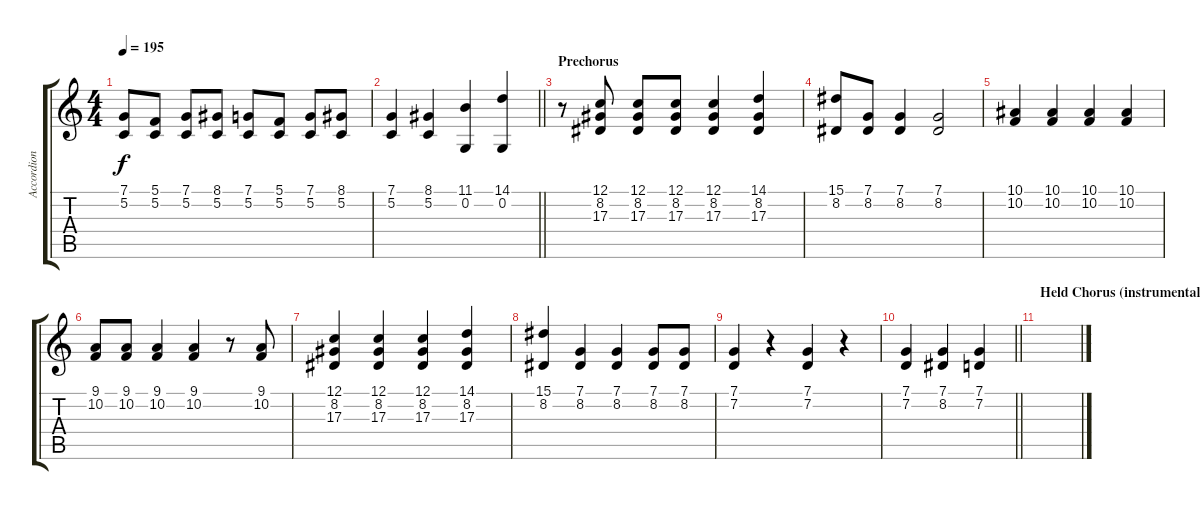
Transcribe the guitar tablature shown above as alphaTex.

\track ("Accordion" "Accordion") {instrument accordion}
\staff {score tabs}
\tuning (C4 G3 Eb3 Bb2 F2 C2) {hide}
\ts (4 4)
\tempo 195
\clef g2
\ks c
(7.1 5.2).8{dy f} (5.1 5.2).8 (7.1 5.2).8 (8.1 5.2).8 (7.1 5.2).8 (5.1 5.2).8 (7.1 5.2).8 (8.1 5.2).8 |
\barLineRight lightlight
(7.1 5.2).4 (8.1 5.2).4 (11.1 0.2).4 (14.1 0.2).4 |
\section ("" "Prechorus")
r.8 (12.1 8.2 17.3).8 (12.1 8.2 17.3).8 (12.1 8.2 17.3).8 (12.1 8.2 17.3).4 (14.1 8.2 17.3).4 |
(15.1 8.2).8 (7.1 8.2).8 (7.1 8.2).4 (7.1 8.2).2 |
(10.1 10.2).4 (10.1 10.2).4 (10.1 10.2).4 (10.1 10.2).4 |
(9.1 10.2).8 (9.1 10.2).8 (9.1 10.2).4 (9.1 10.2).4 r.8 (9.1 10.2).8 |
(12.1 8.2 17.3).4 (12.1 8.2 17.3).4 (12.1 8.2 17.3).4 (14.1 8.2 17.3).4 |
(15.1 8.2).4 (7.1 8.2).4 (7.1 8.2).4 (7.1 8.2).8 (7.1 8.2).8 |
(7.1 7.2).4 r.4 (7.1 7.2).4 r.4 |
\barLineRight lightlight
(7.1 7.2).4 (7.1 8.2).4 (7.1 7.2).4 |
\section ("" "Held Chorus (instrumental)")
